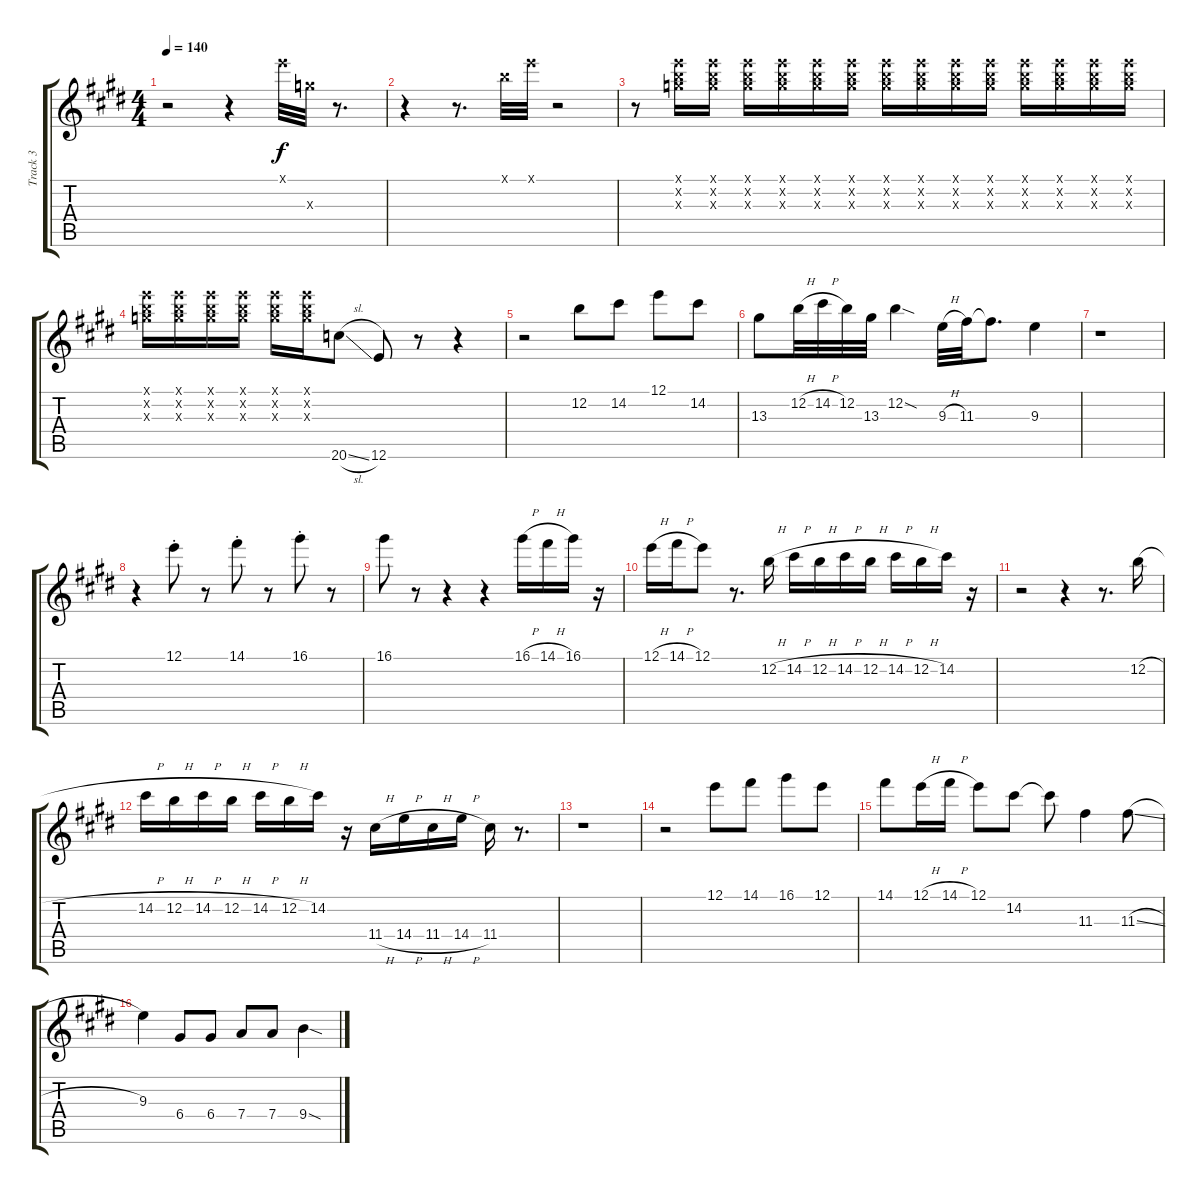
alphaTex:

\track ("Track 3" "Track 3") {instrument electricguitarjazz}
\staff {score tabs}
\tuning (E4 B3 G3 D3 A2 E2) {hide}
\ts (4 4)
\tempo 140
\clef g2
\ks e
r.2{dy f} r.4 12.1{x}.32 12.3{x}.32 r.8{d} |
r.4 r.8{d} 7.1{x}.32 12.1{x}.32 r.2 |
r.8 (12.1{x} 12.2{x} 12.3{x}).16 (12.1{x} 12.2{x} 12.3{x}).16 (12.1{x} 12.2{x} 12.3{x}).16 (12.1{x} 12.2{x} 12.3{x}).16 (12.1{x} 12.2{x} 12.3{x}).16 (12.1{x} 12.2{x} 12.3{x}).16 (12.1{x} 12.2{x} 12.3{x}).16 (12.1{x} 12.2{x} 12.3{x}).16 (12.1{x} 12.2{x} 12.3{x}).16 (12.1{x} 12.2{x} 12.3{x}).16 (12.1{x} 12.2{x} 12.3{x}).16 (12.1{x} 12.2{x} 12.3{x}).16 (12.1{x} 12.2{x} 12.3{x}).16 (12.1{x} 12.2{x} 12.3{x}).16 |
(12.1{x} 12.2{x} 12.3{x}).16 (12.1{x} 12.2{x} 12.3{x}).16 (12.1{x} 12.2{x} 12.3{x}).16 (12.1{x} 12.2{x} 12.3{x}).16 (12.1{x} 12.2{x} 12.3{x}).16 (12.1{x} 12.2{x} 12.3{x}).16 20.6{sl}.8 12.6.8 r.8 r.4 |
r.2 12.2.8 14.2.8 12.1.8 14.2.8 |
13.3.8 12.2{h}.32 14.2{h}.32 12.2.32 13.3.32 12.2{sod}.4 9.3{h}.32 11.3.32 11.3{t}.8{d} 9.3.4 |
r.1 |
r.4 12.1{st}.8 r.8 14.1{st}.8 r.8 16.1{st}.8 r.8 |
16.1.8 r.8 r.4 r.4 16.1{h}.16 14.1{h}.16 16.1.16 r.16 |
12.1{h}.16 14.1{h}.16 12.1.8 r.8{d} 12.2{h}.16 14.2{h}.16 12.2{h}.16 14.2{h}.16 12.2{h}.16 14.2{h}.16 12.2{h}.16 14.2.16 r.16 |
r.2 r.4 r.8{d} 12.2{h}.16 |
14.2{h}.16 12.2{h}.16 14.2{h}.16 12.2{h}.16 14.2{h}.16 12.2{h}.16 14.2.16 r.16 11.4{h}.16 14.4{h}.16 11.4{h}.16 14.4{h}.16 11.4.16 r.8{d} |
r.1 |
r.2 12.1.8 14.1.8 16.1.8 12.1.8 |
14.1.8 12.1{h}.16 14.1{h}.16 12.1.8 14.2.8 14.2{t}.8 11.3.4 11.3{sl}.8 |
9.3.4 6.4.8 6.4.8 7.4.8 7.4.8 9.4{sod}.4
